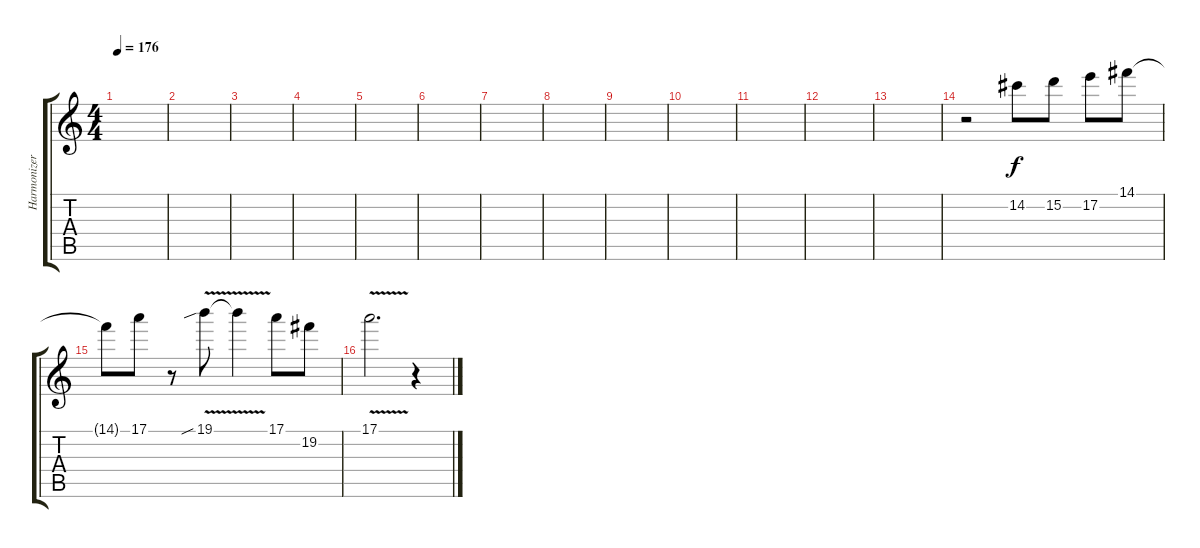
\track ("Harmonizer" "Harmonizer") {instrument distortionguitar}
\staff {score tabs}
\tuning (E4 B3 G3 D3 A2 E2) {hide}
\ts (4 4)
\tempo 176
\clef g2
\ks c
|
|
|
|
|
|
|
|
|
|
|
|
|
r.2 14.2.8 15.2.8 17.2.8 14.1.8 |
14.1{t}.8 17.1.8 r.8 19.1{v sib}.8 19.1{t}.4 17.1.8 19.2.8 |
17.1{v}.2{d} r.4
